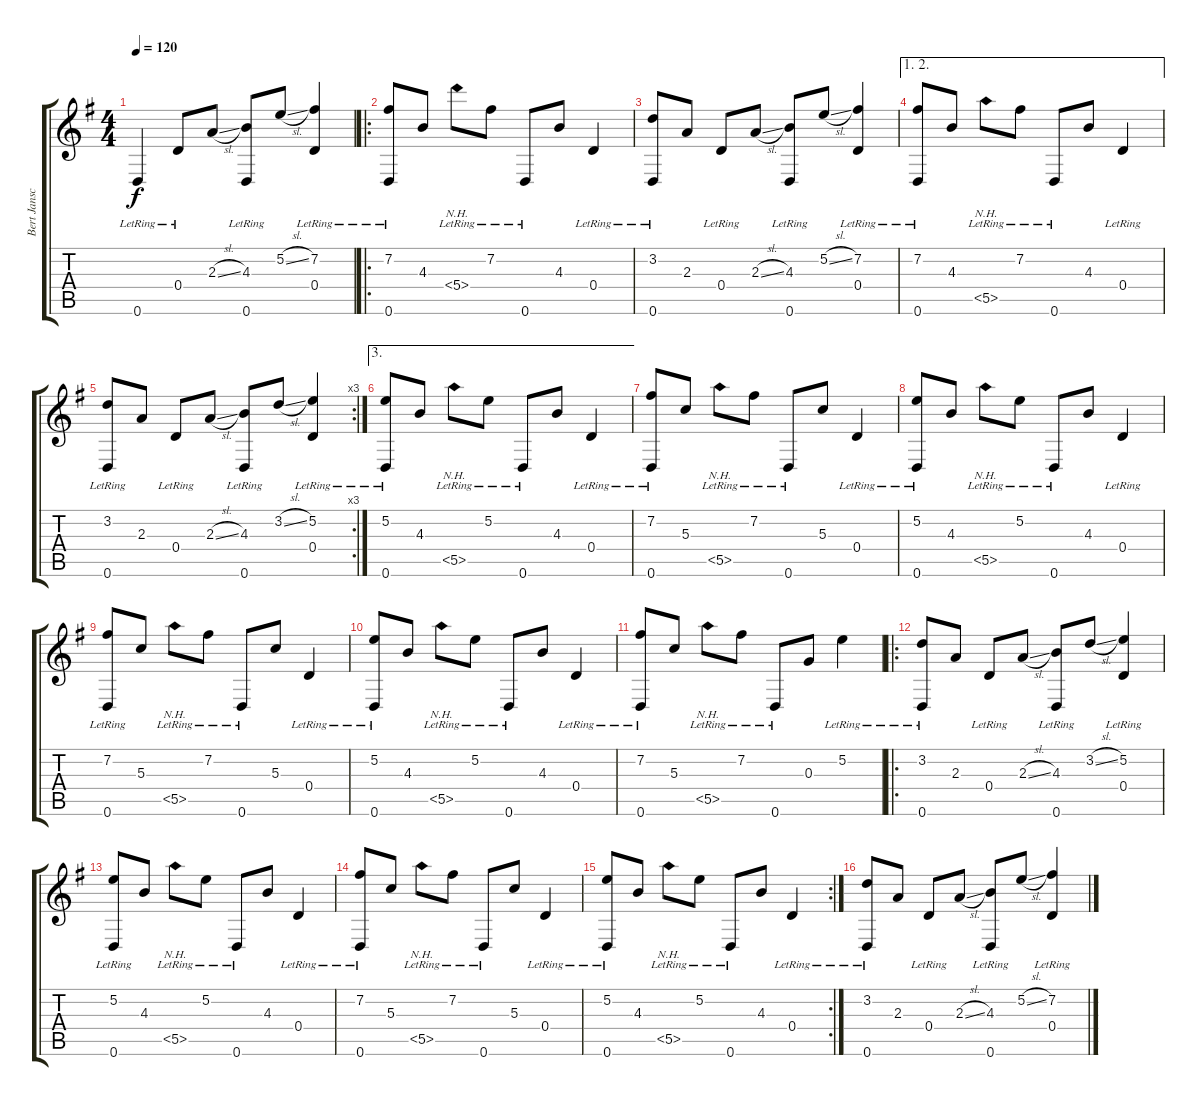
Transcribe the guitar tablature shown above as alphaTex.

\track ("Bert Jansch" "Bert Jansc") {instrument acousticguitarnylon}
\staff {score tabs}
\tuning (E4 B3 G3 D3 A2 D2) {hide}
\ts (4 4)
\tempo 120
\clef g2
\ks g
0.6{lr}.4{dy f instrument acousticguitarnylon} 0.4{lr}.8 2.3{sl}.8 (4.3 0.6{lr}).8 5.2{sl}.8 (7.2 0.4{lr}).4 |
\ro
(7.2{lr} 0.6{lr}).8 4.3.8 5.4{nh lr}.8 7.2{lr}.8 0.6{lr}.8 4.3.8 0.4{lr}.4 |
(3.2{lr} 0.6{lr}).8 2.3.8 0.4{lr}.8 2.3{sl}.8 (4.3 0.6{lr}).8 5.2{sl}.8 (7.2 0.4{lr}).4 |
\ae (1 2)
(7.2{lr} 0.6{lr}).8 4.3.8 5.5{nh lr}.8 7.2{lr}.8 0.6{lr}.8 4.3.8 0.4{lr}.4 |
\rc 3
(3.2{lr} 0.6{lr}).8 2.3.8 0.4{lr}.8 2.3{sl}.8 (4.3 0.6{lr}).8 3.2{sl}.8 (5.2 0.4{lr}).4 |
\ae 3
(5.2{lr} 0.6{lr}).8 4.3.8 5.5{nh lr}.8 5.2{lr}.8 0.6{lr}.8 4.3.8 0.4{lr}.4 |
(7.2{lr} 0.6{lr}).8 5.3.8 5.5{nh lr}.8 7.2{lr}.8 0.6{lr}.8 5.3.8 0.4{lr}.4 |
(5.2{lr} 0.6{lr}).8 4.3.8 5.5{nh lr}.8 5.2{lr}.8 0.6{lr}.8 4.3.8 0.4{lr}.4 |
(7.2{lr} 0.6{lr}).8 5.3.8 5.5{nh lr}.8 7.2{lr}.8 0.6{lr}.8 5.3.8 0.4{lr}.4 |
(5.2{lr} 0.6{lr}).8 4.3.8 5.5{nh lr}.8 5.2{lr}.8 0.6{lr}.8 4.3.8 0.4{lr}.4 |
(7.2{lr} 0.6{lr}).8 5.3.8 5.5{nh lr}.8 7.2{lr}.8 0.6{lr}.8 0.3.8 5.2{lr}.4 |
\ro
(3.2{lr} 0.6{lr}).8 2.3.8 0.4{lr}.8 2.3{sl}.8 (4.3 0.6{lr}).8 3.2{sl}.8 (5.2 0.4{lr}).4 |
(5.2{lr} 0.6{lr}).8 4.3.8 5.5{nh lr}.8 5.2{lr}.8 0.6{lr}.8 4.3.8 0.4{lr}.4 |
(7.2{lr} 0.6{lr}).8 5.3.8 5.5{nh lr}.8 7.2{lr}.8 0.6{lr}.8 5.3.8 0.4{lr}.4 |
\rc 2
(5.2{lr} 0.6{lr}).8 4.3.8 5.5{nh lr}.8 5.2{lr}.8 0.6{lr}.8 4.3.8 0.4{lr}.4 |
(3.2{lr} 0.6{lr}).8 2.3.8 0.4{lr}.8 2.3{sl}.8 (4.3 0.6{lr}).8 5.2{sl}.8 (7.2 0.4{lr}).4
